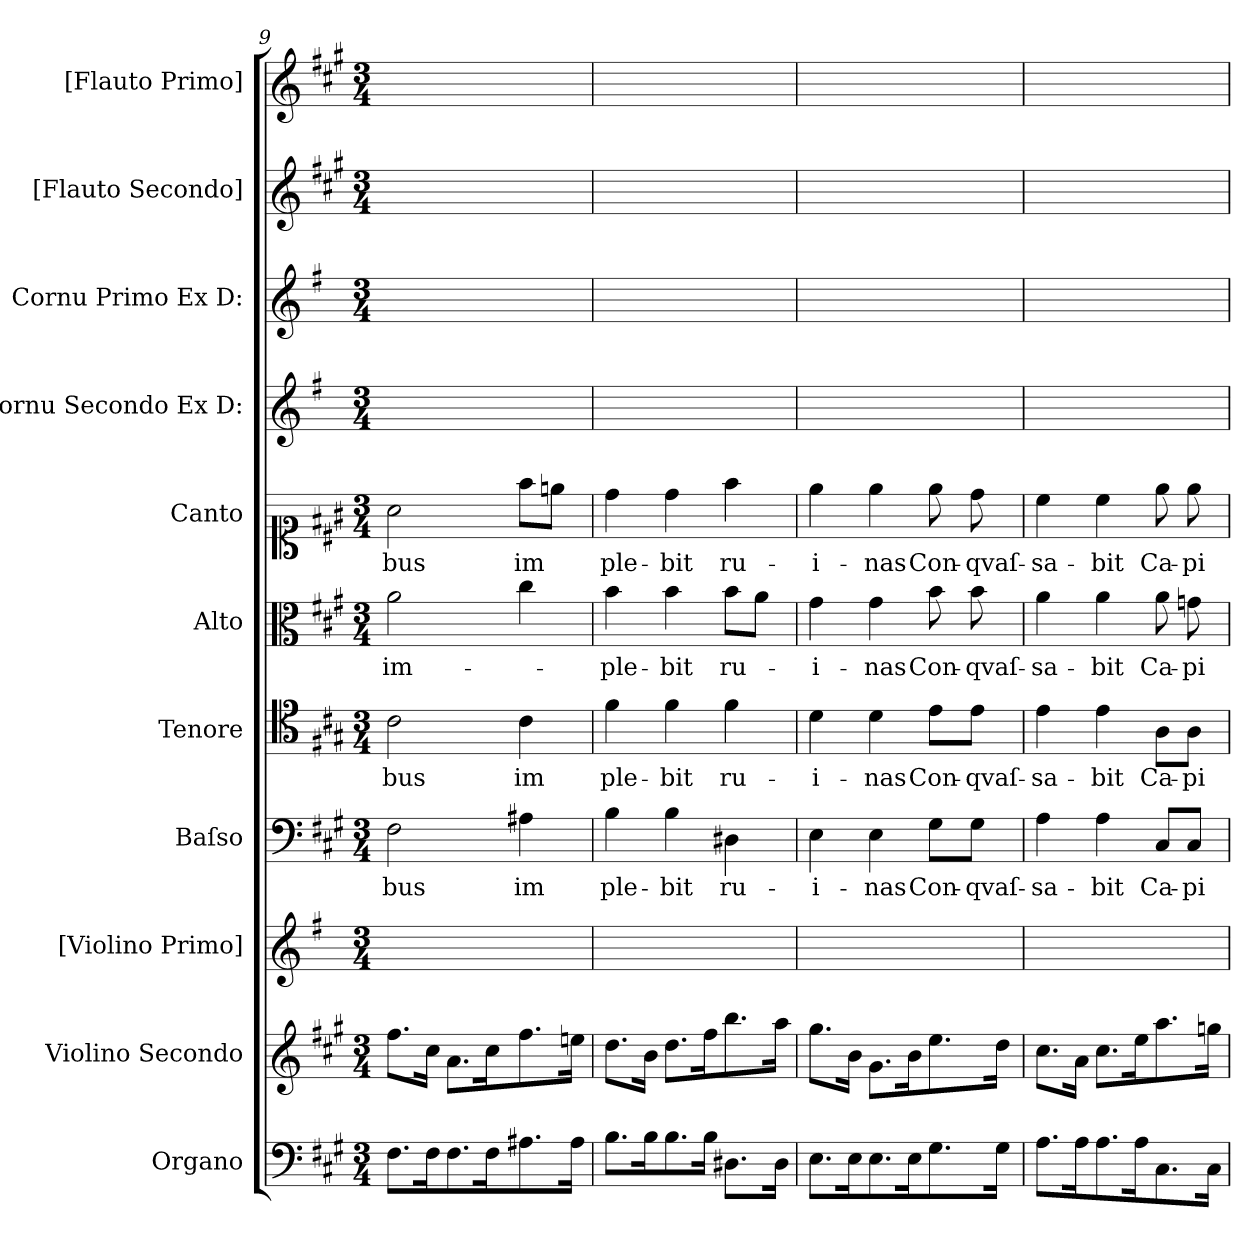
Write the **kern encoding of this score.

**kern	**kern	**kern	**kern	**text	**kern	**text	**kern	**text	**kern	**text	**kern	**kern	**kern	**kern
*part11	*part10	*part9	*part8	*part8	*part7	*part7	*part6	*part6	*part5	*part5	*part4	*part3	*part2	*part1
*staff11	*staff10	*staff9	*staff8	*staff8	*staff7	*staff7	*staff6	*staff6	*staff5	*staff5	*staff4	*staff3	*staff2	*staff1
*I"Organo	*I"Violino Secondo	*I"[Violino Primo]	*I"Baſso	*	*I"Tenore	*	*I"Alto	*	*I"Canto	*	*I"Cornu Secondo Ex D:	*I"Cornu Primo Ex D:	*I"[Flauto Secondo]	*I"[Flauto Primo]
*I'org	*I'vl 2	*I'[vl 1]	*I'B	*	*I'T	*	*I'A	*	*	*	*	*	*I'[fl 2]	*I'[fl 1]
*clefF4	*clefG2	*clefG2	*clefF4	*	*clefC4	*	*clefC3	*	*clefC1	*	*clefG2	*clefG2	*clefG2	*clefG2
*	*	*ITrd-1c-2	*	*	*	*	*	*	*	*	*ITrd-1c-2	*ITrd-1c-2	*	*
*k[f#c#g#]	*k[f#c#g#]	*k[f#c#g#]	*k[f#c#g#]	*	*k[f#c#g#]	*	*k[f#c#g#]	*	*k[f#c#g#]	*	*k[f#c#g#]	*k[f#c#g#]	*k[f#c#g#]	*k[f#c#g#]
*f#:	*f#:	*f#:	*f#:	*	*f#:	*	*f#:	*	*f#:	*	*f#:	*f#:	*f#:	*f#:
*M3/4	*M3/4	*M3/4	*M3/4	*	*M3/4	*	*M3/4	*	*M3/4	*	*M3/4	*M3/4	*M3/4	*M3/4
=9	=9	=9	=9	=9	=9	=9	=9	=9	=9	=9	=9	=9	=9	=9
8.F#\L	8.ff#\L	2.ryy	2F#\	-bus	2c#\	-bus	2a\	im-	2a\	-bus	2.ryy	2.ryy	2.ryy	2.ryy
16F#\K	16cc#\Jk	.	.	.	.	.	.	.	.	.	.	.	.	.
8.F#\	8.a\L	.	.	.	.	.	.	.	.	.	.	.	.	.
16F#\K	16cc#\K	.	.	.	.	.	.	.	.	.	.	.	.	.
8.A#X\	8.ff#\	.	4A#X\	im	4c#\	im	4cc#\	.	8ff#\L	im	.	.	.	.
.	.	.	.	.	.	.	.	.	8een\J	.	.	.	.	.
16A#\Jk	16een\Jk	.	.	.	.	.	.	.	.	.	.	.	.	.
=10	=10	=10	=10	=10	=10	=10	=10	=10	=10	=10	=10	=10	=10	=10
8.B\L	8.dd\L	2.ryy	4B\	ple-	4f#\	ple-	4b\	-ple-	4dd\	ple-	2.ryy	2.ryy	2.ryy	2.ryy
16B\K	16b\Jk	.	.	.	.	.	.	.	.	.	.	.	.	.
8.B\	8.dd\L	.	4B\	-bit	4f#\	-bit	4b\	-bit	4dd\	-bit	.	.	.	.
16B\Jk	16ff#\K	.	.	.	.	.	.	.	.	.	.	.	.	.
8.D#X\L	8.bb\	.	4D#X\	ru-	4f#\	ru-	8b\L	ru-	4ff#\	ru-	.	.	.	.
.	.	.	.	.	.	.	8a\J	.	.	.	.	.	.	.
16D#\Jk	16aa\Jk	.	.	.	.	.	.	.	.	.	.	.	.	.
=11	=11	=11	=11	=11	=11	=11	=11	=11	=11	=11	=11	=11	=11	=11
8.E\L	8.gg#\L	2.ryy	4E\	-i-	4d\	-i-	4g#\	-i-	4ee\	-i-	2.ryy	2.ryy	2.ryy	2.ryy
16E\K	16b\Jk	.	.	.	.	.	.	.	.	.	.	.	.	.
8.E\	8.g#\L	.	4E\	-nas	4d\	-nas	4g#\	-nas	4ee\	-nas	.	.	.	.
16E\K	16b\K	.	.	.	.	.	.	.	.	.	.	.	.	.
8.G#\	8.ee\	.	8G#\L	Con-	8e\L	Con-	8b\	Con-	8ee\	Con-	.	.	.	.
.	.	.	8G#\J	-qvaſ-	8e\J	-qvaſ-	8b\	-qvaſ-	8dd\	-qvaſ-	.	.	.	.
16G#\Jk	16dd\Jk	.	.	.	.	.	.	.	.	.	.	.	.	.
=12	=12	=12	=12	=12	=12	=12	=12	=12	=12	=12	=12	=12	=12	=12
8.A\L	8.cc#\L	2.ryy	4A\	-sa-	4e\	-sa-	4a\	-sa-	4cc#\	-sa-	2.ryy	2.ryy	2.ryy	2.ryy
16A\K	16a\Jk	.	.	.	.	.	.	.	.	.	.	.	.	.
8.A\	8.cc#\L	.	4A\	-bit	4e\	-bit	4a\	-bit	4cc#\	-bit	.	.	.	.
16A\K	16ee\K	.	.	.	.	.	.	.	.	.	.	.	.	.
8.C#\	8.aa\	.	8C#/L	Ca-	8A\L	Ca-	8a\	Ca-	8ee\	Ca-	.	.	.	.
.	.	.	8C#/J	-pi-	8A\J	-pi-	8gn\	-pi-	8ee\	-pi-	.	.	.	.
16C#\Jk	16ggn\Jk	.	.	.	.	.	.	.	.	.	.	.	.	.
=	=	=	=	=	=	=	=	=	=	=	=	=	=	=
*-	*-	*-	*-	*-	*-	*-	*-	*-	*-	*-	*-	*-	*-	*-
